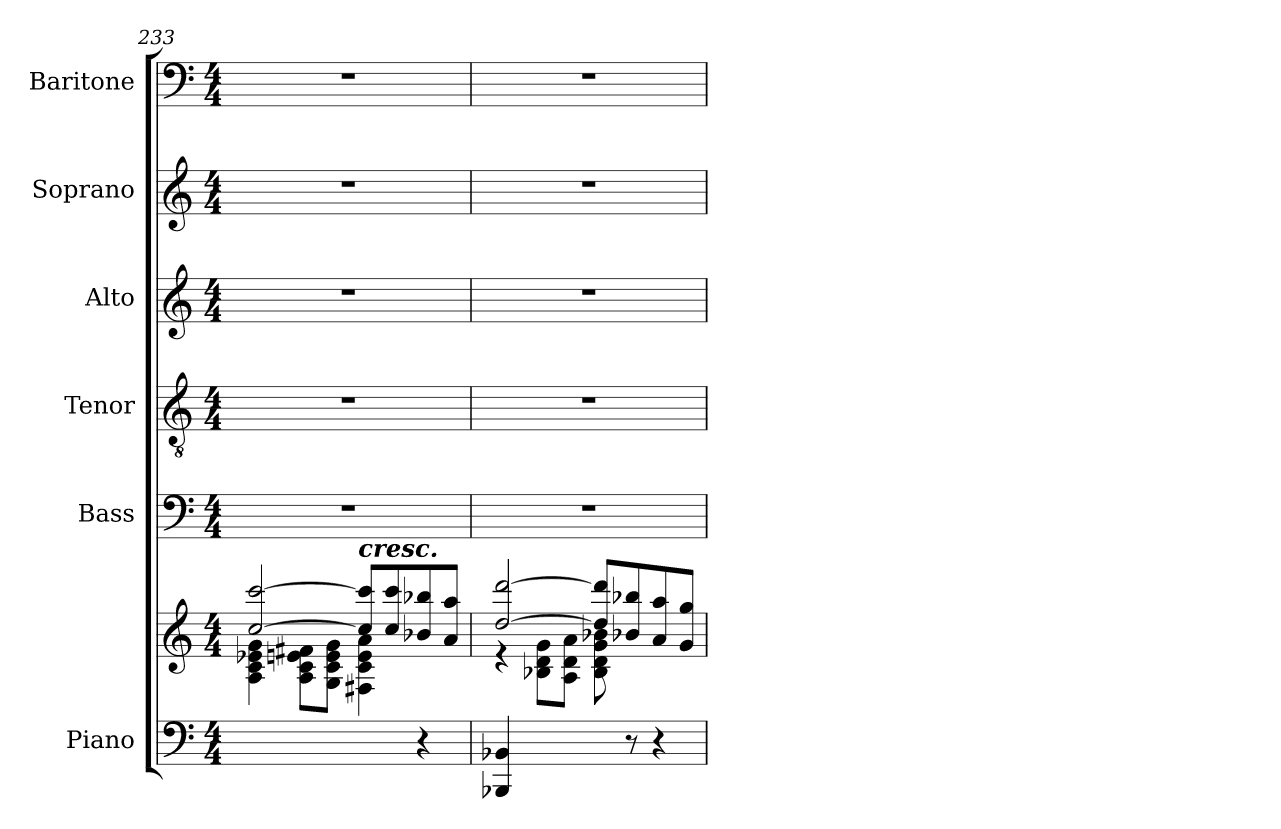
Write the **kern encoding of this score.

**kern	**kern	**kern	**kern	**kern	**kern	**kern
*part6	*part6	*part5	*part4	*part3	*part2	*part1
*staff7	*staff6	*staff5	*staff4	*staff3	*staff2	*staff1
*I"Piano	*	*I"Bass	*I"Tenor	*I"Alto	*I"Soprano	*I"Baritone
*	*	*I'B	*I'T	*I'A	*I'S	*
*clefF4	*clefG2	*clefF4	*clefGv2	*clefG2	*clefG2	*clefF4
*k[]	*k[]	*k[]	*k[]	*k[]	*k[]	*k[]
*C:	*C:	*C:	*C:	*C:	*C:	*C:
*M4/4	*M4/4	*M4/4	*M4/4	*M4/4	*M4/4	*M4/4
=233	=233	=233	=233	=233	=233	=233
*	*^	*	*	*	*	*
2ryy	[2cc/ [2ccc/	4A\ 4c\ 4e-X\ 4g\	1r	1r	1r	1r	1r
.	.	8A\ 8c\ 8en\ 8f#X\L	.	.	.	.	.
.	.	8G\ 8c\ 8e\ 8g\J	.	.	.	.	.
!	!LO:TX:a:Bi:t=cresc.	!	!	!	!	!	!
4ryy	8cc/] 8ccc/]L	4F#X\ 4c\ 4e\ 4a\	.	.	.	.	.
.	8cc/ 8ccc/	.	.	.	.	.	.
4r	8b-X/ 8bb-X/	4ryy	.	.	.	.	.
.	8a/ 8aa/J	.	.	.	.	.	.
=234	=234	=234	=234	=234	=234	=234	=234
4BBB-X 4BB-X	[2dd/ [2ddd/	4r	1r	1r	1r	1r	1r
4ryy	.	8B-X\ 8d\ 8g\L	.	.	.	.	.
.	.	8A\ 8d\ 8a\J	.	.	.	.	.
8ryy	8dd/] 8ddd/]L	8B-\ 8d\ 8g\ 8b-X\	.	.	.	.	.
8r	8b-X/ 8bb-X/	8ryy	.	.	.	.	.
4r	8a/ 8aa/	4ryy	.	.	.	.	.
.	8g/ 8gg/J	.	.	.	.	.	.
*	*v	*v	*	*	*	*	*
=	=	=	=	=	=	=
*-	*-	*-	*-	*-	*-	*-
